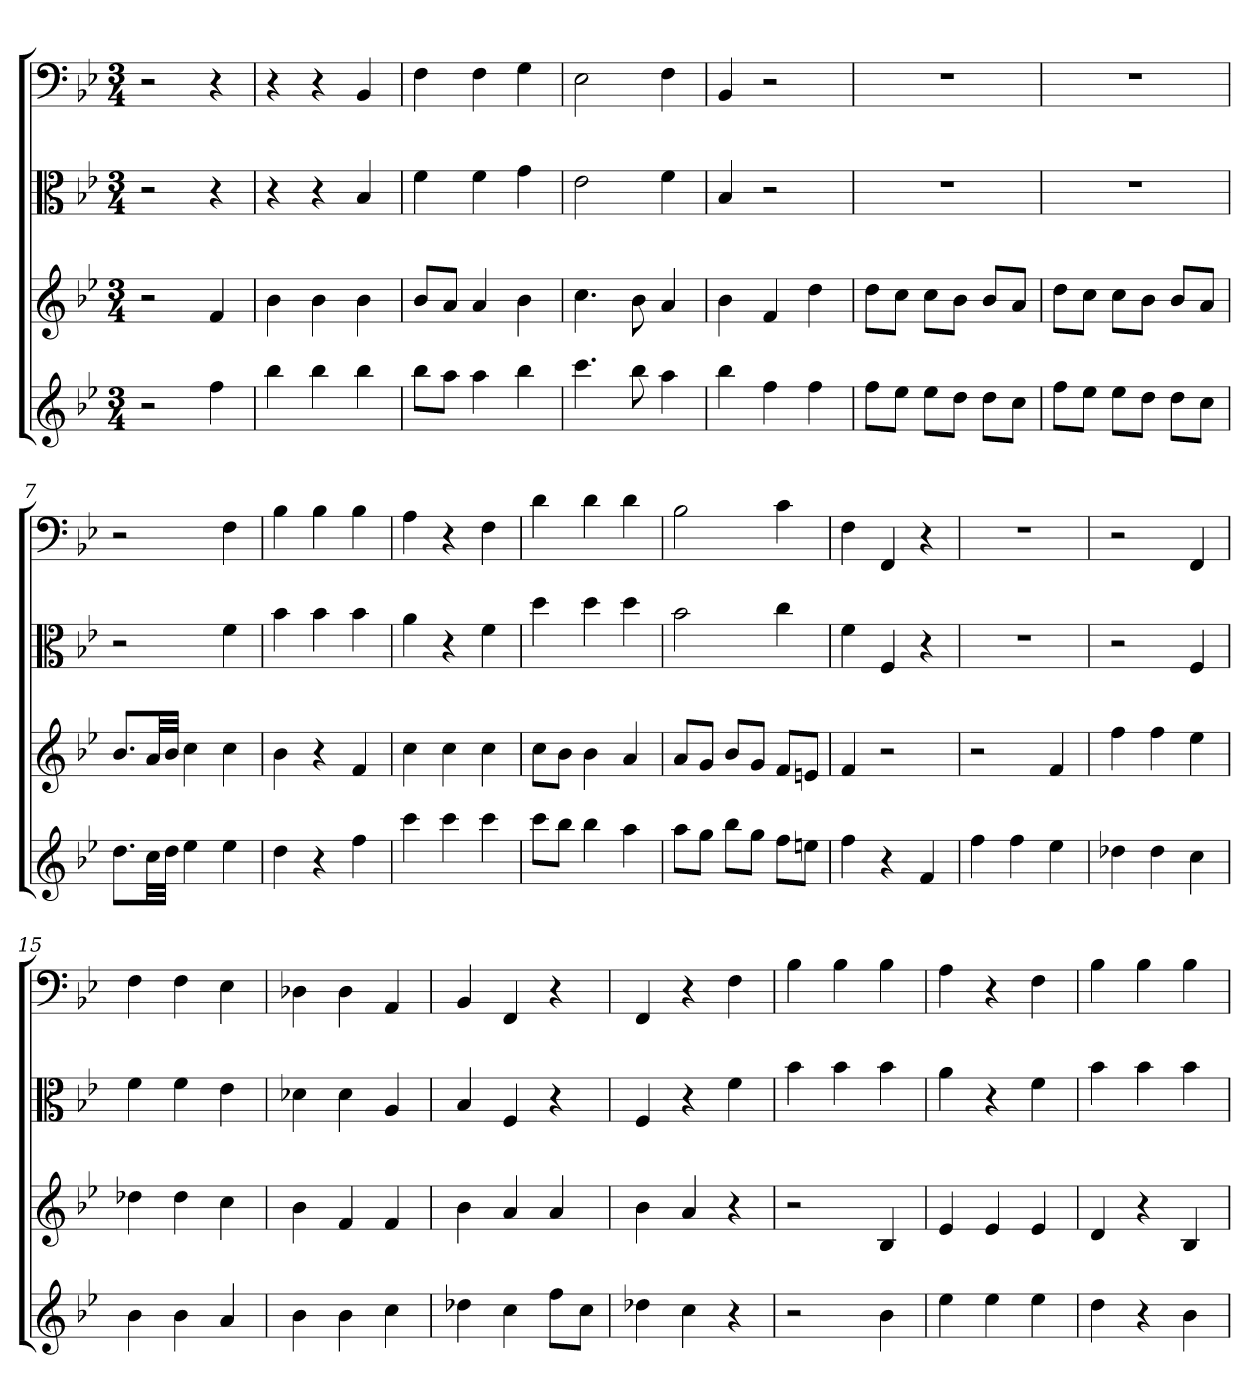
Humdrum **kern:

**kern	**kern	**kern	**kern
*part4	*part3	*part2	*part1
*staff4	*staff3	*staff2	*staff1
*	*	*clefC3	*clefF4
*k[b-e-]	*k[b-e-]	*k[b-e-]	*k[b-e-]
*B-:	*B-:	*B-:	*B-:
*M3/4	*M3/4	*M3/4	*M3/4
=	=	=	=
2r	2r	2r	2r
4ff	4f	4r	4r
=1	=1	=1	=1
4bb-	4b-	4r	4r
4bb-	4b-	4r	4r
4bb-	4b-	4B-	4BB-
=2	=2	=2	=2
8bb-L	8b-L	4f	4F
8aaJ	8aJ	.	.
4aa	4a	4f	4F
4bb-	4b-	4g	4G
=3	=3	=3	=3
4.ccc	4.cc	2e-	2E-
8bb-	8b-	.	.
4aa	4a	4f	4F
=4	=4	=4	=4
4bb-	4b-	4B-	4BB-
4ff	4f	2r	2r
4ff	4dd	.	.
=5	=5	=5	=5
8ffL	8ddL	2.r	2.r
8ee-J	8ccJ	.	.
8ee-L	8ccL	.	.
8ddJ	8b-J	.	.
8ddL	8b-L	.	.
8ccJ	8aJ	.	.
=6	=6	=6	=6
8ffL	8ddL	2.r	2.r
8ee-J	8ccJ	.	.
8ee-L	8ccL	.	.
8ddJ	8b-J	.	.
8ddL	8b-L	.	.
8ccJ	8aJ	.	.
=7	=7	=7	=7
8.ddL	8.b-L	2r	2r
32ccLL	32aLL	.	.
32ddJJJ	32b-JJJ	.	.
4ee-	4cc	.	.
4ee-	4cc	4f	4F
=8	=8	=8	=8
4dd	4b-	4b-	4B-
4r	4r	4b-	4B-
4ff	4f	4b-	4B-
=9	=9	=9	=9
4ccc	4cc	4a	4A
4ccc	4cc	4r	4r
4ccc	4cc	4f	4F
=10	=10	=10	=10
8cccL	8ccL	4dd	4d
8bb-J	8b-J	.	.
4bb-	4b-	4dd	4d
4aa	4a	4dd	4d
=11	=11	=11	=11
8aaL	8aL	2b-	2B-
8ggJ	8gJ	.	.
8bb-L	8b-L	.	.
8ggJ	8gJ	.	.
8ffL	8fL	4cc	4c
8eenJ	8enJ	.	.
=12	=12	=12	=12
4ff	4f	4f	4F
4r	2r	4F	4FF
4f	.	4r	4r
=13	=13	=13	=13
4ff	2r	2.r	2.r
4ff	.	.	.
4ee-	4f	.	.
=14	=14	=14	=14
4dd-X	4ff	2r	2r
4dd-	4ff	.	.
4cc	4ee-	4F	4FF
=15	=15	=15	=15
4b-	4dd-X	4f	4F
4b-	4dd-	4f	4F
4a	4cc	4e-	4E-
=16	=16	=16	=16
4b-	4b-	4d-X	4D-X
4b-	4f	4d-	4D-
4cc	4f	4A	4AA
=17	=17	=17	=17
4dd-X	4b-	4B-	4BB-
4cc	4a	4F	4FF
8ffL	4a	4r	4r
8ccJ	.	.	.
=18	=18	=18	=18
4dd-X	4b-	4F	4FF
4cc	4a	4r	4r
4r	4r	4f	4F
=19	=19	=19	=19
2r	2r	4b-	4B-
.	.	4b-	4B-
4b-	4B-	4b-	4B-
=20	=20	=20	=20
4ee-	4e-	4a	4A
4ee-	4e-	4r	4r
4ee-	4e-	4f	4F
=21	=21	=21	=21
4dd	4d	4b-	4B-
4r	4r	4b-	4B-
4b-	4B-	4b-	4B-
=	=	=	=
*-	*-	*-	*-
